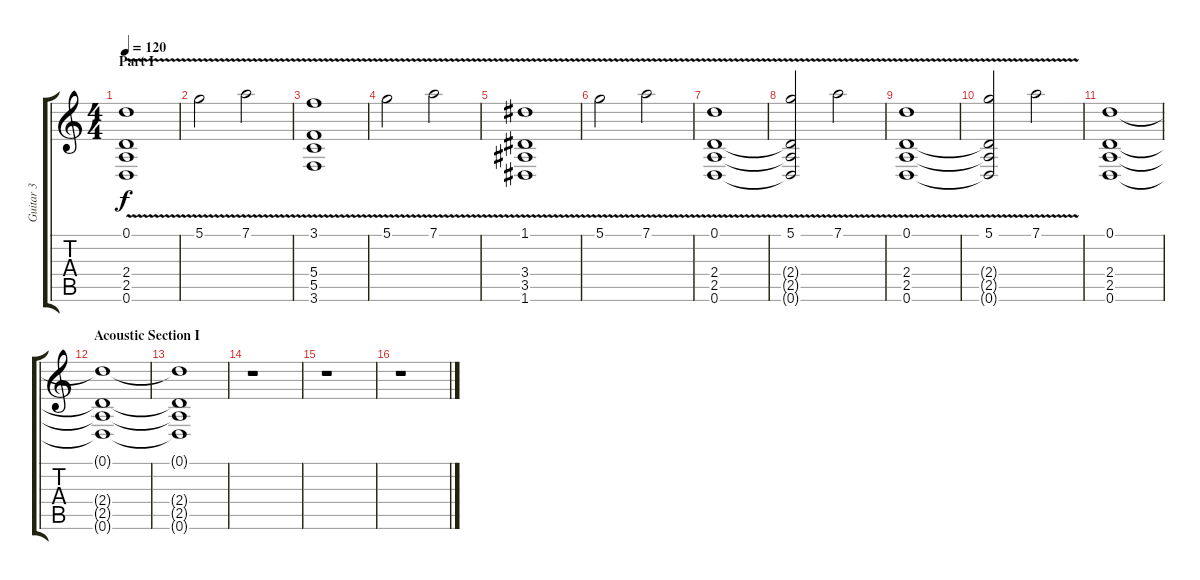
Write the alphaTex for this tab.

\track ("Guitar 3" "Guitar 3") {instrument distortionguitar}
\staff {score tabs}
\tuning (D4 A3 F3 C3 G2 D2) {hide}
\ts (4 4)
\section ("" "Part I")
\tempo 120
\clef g2
\ks c
(0.1{v} 2.4 2.5 0.6).1{dy f} |
5.1{v}.2 7.1{v}.2 |
(3.1{v} 5.4 5.5 3.6).1 |
5.1{v}.2 7.1{v}.2 |
(1.1{v} 3.4 3.5 1.6).1 |
5.1{v}.2 7.1{v}.2 |
(0.1{v} 2.4 2.5 0.6).1 |
(5.1{v} 2.4{t} 2.5{t} 0.6{t}).2 7.1{v}.2 |
(0.1{v} 2.4 2.5 0.6).1 |
(5.1{v} 2.4{t} 2.5{t} 0.6{t}).2 7.1{v}.2 |
(0.1 2.4 2.5 0.6).1{volume 0} |
\section ("" "Acoustic Section I")
(0.1{t} 2.4{t} 2.5{t} 0.6{t}).1 |
(0.1{t} 2.4{t} 2.5{t} 0.6{t}).1 |
r.1{volume 16} |
r.1 |
r.1
